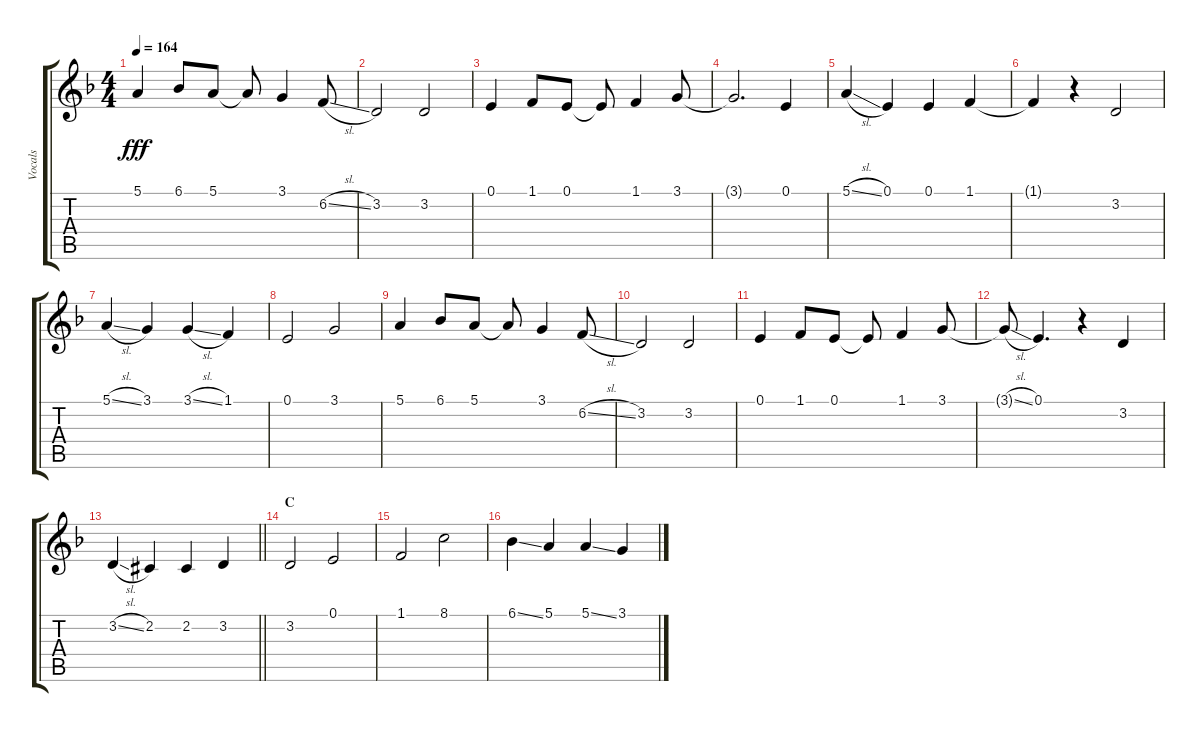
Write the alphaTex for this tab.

\track ("Vocals" "Vocals") {instrument voiceoohs}
\staff {score tabs}
\tuning (E4 B3 G3 D3 A2 E2) {hide}
\ts (4 4)
\tempo 164
\clef g2
\ks f
5.1.4{dy fff} 6.1.8 5.1.8 5.1{t}.8 3.1.4 6.2{sl}.8 |
3.2.2 3.2.2 |
0.1.4 1.1.8 0.1.8 0.1{t}.8 1.1.4 3.1.8 |
3.1{t}.2{d} 0.1.4 |
5.1{sl}.4 0.1.4 0.1.4 1.1.4 |
1.1{t}.4 r.4 3.2.2 |
5.1{sl}.4 3.1.4 3.1{sl}.4 1.1.4 |
0.1.2 3.1.2 |
5.1.4 6.1.8 5.1.8 5.1{t}.8 3.1.4 6.2{sl}.8 |
3.2.2 3.2.2 |
0.1.4 1.1.8 0.1.8 0.1{t}.8 1.1.4 3.1.8 |
3.1{sl t}.8 0.1.4{d} r.4 3.2.4 |
\barLineRight lightlight
3.2{sl}.4 2.2{acc #}.4 2.2{acc #}.4 3.2.4 |
\section ("" "C")
3.2.2 0.1.2 |
1.1.2 8.1.2 |
6.1{ss}.4 5.1.4 5.1{ss}.4 3.1.4
